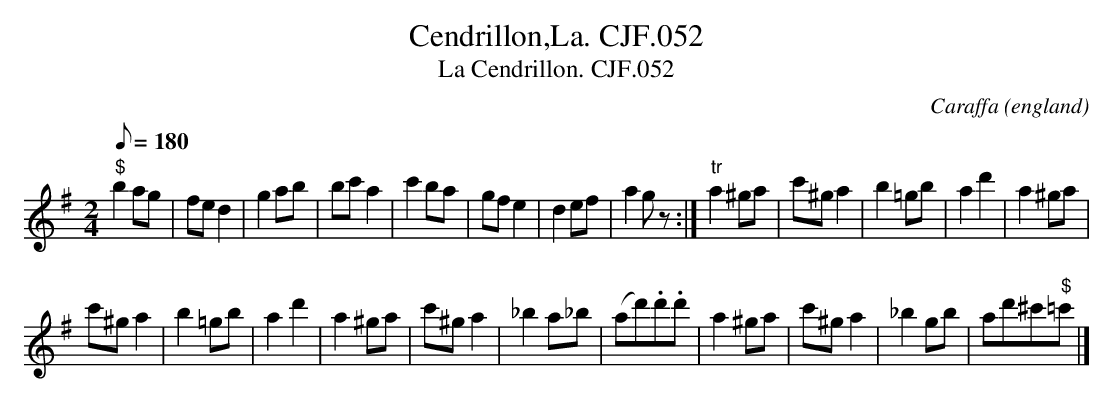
X:1
T:Cendrillon,La. CJF.052
T:La Cendrillon. CJF.052
O:england
M:2/4
L:1/8
Q:180
C:Caraffa
K:G
"$"b2ag|fed2|g2ab|bc'a2|c'2ba|gfe2|d2ef|\
a2gzh:|"tr"a2^ga|c'^ga2|b2=gb|a2d'2|a2^ga|
c'^ga2|b2=gb|a2d'2|a2^ga|c'^ga2|_b2a_b|\
(ad').d'.d'|a2^ga|c'^ga2|_b2gb|ad'^c'"$"=c'|]
